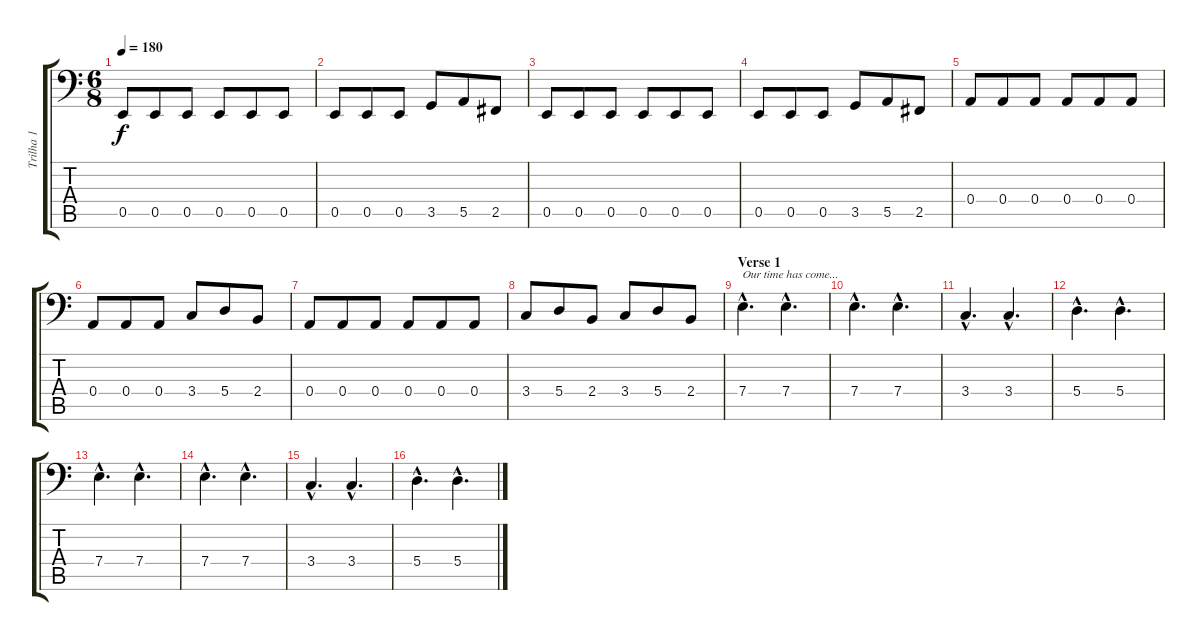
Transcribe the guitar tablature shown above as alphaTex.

\track ("Trilha 1" "Trilha 1") {instrument electricbassfinger}
\staff {score tabs}
\tuning (C3 G2 D2 A1 E1 B0) {hide}
\ts (6 8)
\tempo 180
\clef f4
\ks c
0.5.8{dy f} 0.5.8 0.5.8 0.5.8 0.5.8 0.5.8 |
0.5.8 0.5.8 0.5.8 3.5.8 5.5.8 2.5.8 |
0.5.8 0.5.8 0.5.8 0.5.8 0.5.8 0.5.8 |
0.5.8 0.5.8 0.5.8 3.5.8 5.5.8 2.5.8 |
0.4.8 0.4.8 0.4.8 0.4.8 0.4.8 0.4.8 |
0.4.8 0.4.8 0.4.8 3.4.8 5.4.8 2.4.8 |
0.4.8 0.4.8 0.4.8 0.4.8 0.4.8 0.4.8 |
3.4.8 5.4.8 2.4.8 3.4.8 5.4.8 2.4.8 |
\section ("" "Verse 1")
7.4{hac}.4{d txt "Our time has come..."} 7.4{hac}.4{d} |
7.4{hac}.4{d} 7.4{hac}.4{d} |
3.4{hac}.4{d} 3.4{hac}.4{d} |
5.4{hac}.4{d} 5.4{hac}.4{d} |
7.4{hac}.4{d} 7.4{hac}.4{d} |
7.4{hac}.4{d} 7.4{hac}.4{d} |
3.4{hac}.4{d} 3.4{hac}.4{d} |
5.4{hac}.4{d} 5.4{hac}.4{d}
